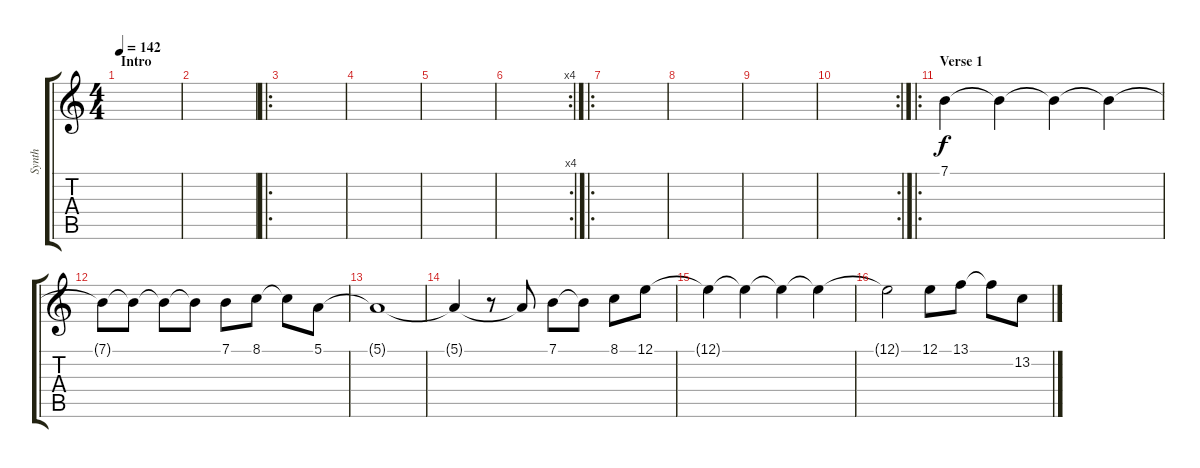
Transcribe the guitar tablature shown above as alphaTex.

\track ("Synth" "Synth") {instrument stringensemble1}
\staff {score tabs}
\tuning (E4 B3 G3 D3 A2 E2) {hide}
\ts (4 4)
\section ("" "Intro")
\tempo 142
\clef g2
\ks c
|
|
\ro
|
|
|
\rc 4
|
\ro
|
|
|
\rc 2
|
\ro
\section ("" "Verse 1")
7.1.4 7.1{t}.4 7.1{t}.4 7.1{t}.4 |
7.1{t}.8 7.1{t}.8 7.1{t}.8 7.1{t}.8 7.1.8 8.1.8 8.1{t}.8 5.1.8 |
5.1{t}.1 |
5.1{t}.4 r.8 5.1{t}.8 7.1.8 7.1{t}.8 8.1.8 12.1.8 |
12.1{t}.4 12.1{t}.4 12.1{t}.4 12.1{t}.4 |
12.1{t}.2 12.1.8 13.1.8 13.1{t}.8 13.2.8
